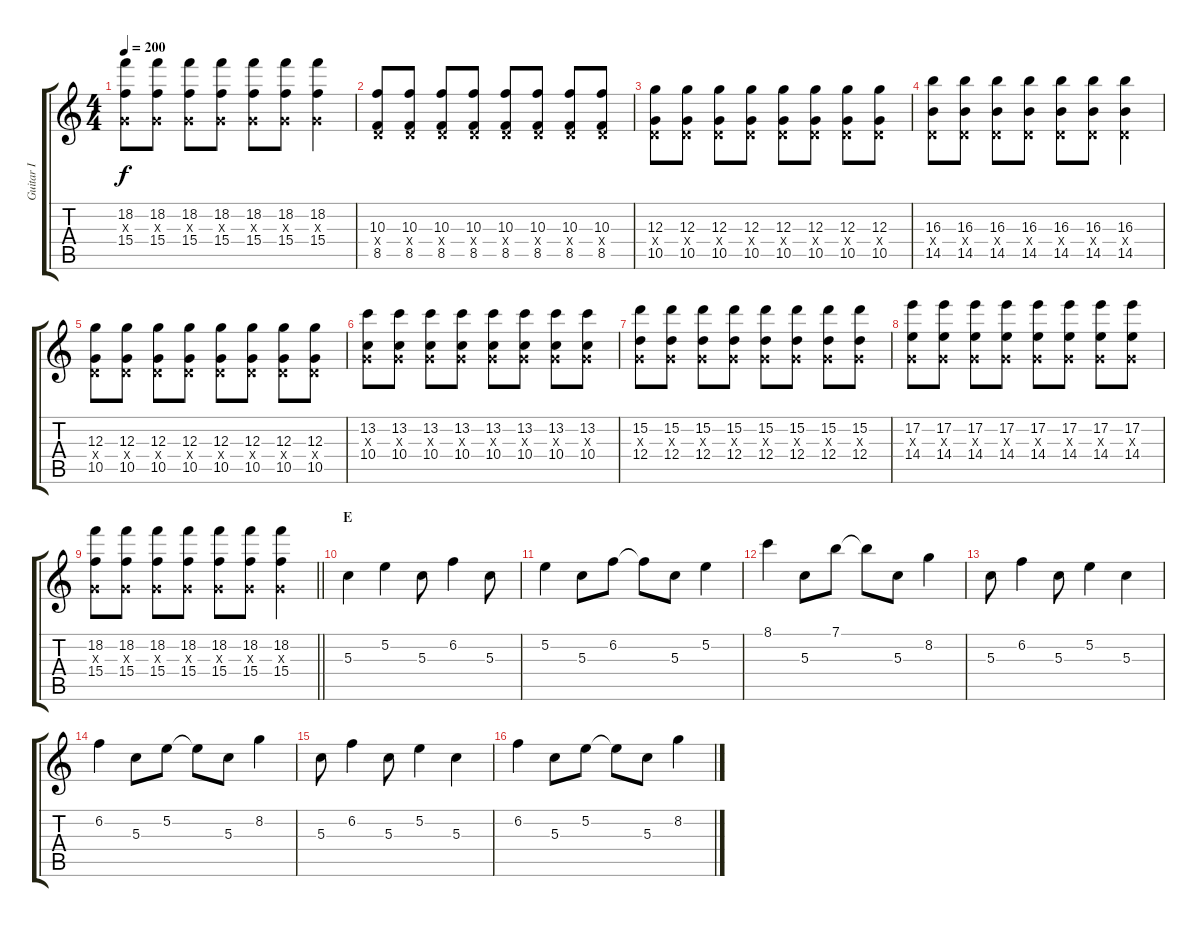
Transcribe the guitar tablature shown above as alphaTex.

\track ("Guitar I" "Guitar I") {instrument overdrivenguitar}
\staff {score tabs}
\tuning (E4 B3 G3 D3 A2 E2) {hide}
\ts (4 4)
\tempo 200
\clef g2
\ks c
(18.2 0.3{x} 15.4).8{dy f} (18.2 0.3{x} 15.4).8 (18.2 0.3{x} 15.4).8 (18.2 0.3{x} 15.4).8 (18.2 0.3{x} 15.4).8 (18.2 0.3{x} 15.4).8 (18.2 0.3{x} 15.4).4 |
(10.3 0.4{x} 8.5).8 (10.3 0.4{x} 8.5).8 (10.3 0.4{x} 8.5).8 (10.3 0.4{x} 8.5).8 (10.3 0.4{x} 8.5).8 (10.3 0.4{x} 8.5).8 (10.3 0.4{x} 8.5).8 (10.3 0.4{x} 8.5).8 |
(12.3 0.4{x} 10.5).8 (12.3 0.4{x} 10.5).8 (12.3 0.4{x} 10.5).8 (12.3 0.4{x} 10.5).8 (12.3 0.4{x} 10.5).8 (12.3 0.4{x} 10.5).8 (12.3 0.4{x} 10.5).8 (12.3 0.4{x} 10.5).8 |
(16.3 0.4{x} 14.5).8 (16.3 0.4{x} 14.5).8 (16.3 0.4{x} 14.5).8 (16.3 0.4{x} 14.5).8 (16.3 0.4{x} 14.5).8 (16.3 0.4{x} 14.5).8 (16.3 0.4{x} 14.5).4 |
(12.3 0.4{x} 10.5).8 (12.3 0.4{x} 10.5).8 (12.3 0.4{x} 10.5).8 (12.3 0.4{x} 10.5).8 (12.3 0.4{x} 10.5).8 (12.3 0.4{x} 10.5).8 (12.3 0.4{x} 10.5).8 (12.3 0.4{x} 10.5).8 |
(13.2 0.3{x} 10.4).8 (13.2 0.3{x} 10.4).8 (13.2 0.3{x} 10.4).8 (13.2 0.3{x} 10.4).8 (13.2 0.3{x} 10.4).8 (13.2 0.3{x} 10.4).8 (13.2 0.3{x} 10.4).8 (13.2 0.3{x} 10.4).8 |
(15.2 0.3{x} 12.4).8 (15.2 0.3{x} 12.4).8 (15.2 0.3{x} 12.4).8 (15.2 0.3{x} 12.4).8 (15.2 0.3{x} 12.4).8 (15.2 0.3{x} 12.4).8 (15.2 0.3{x} 12.4).8 (15.2 0.3{x} 12.4).8 |
(17.2 0.3{x} 14.4).8 (17.2 0.3{x} 14.4).8 (17.2 0.3{x} 14.4).8 (17.2 0.3{x} 14.4).8 (17.2 0.3{x} 14.4).8 (17.2 0.3{x} 14.4).8 (17.2 0.3{x} 14.4).8 (17.2 0.3{x} 14.4).8 |
\barLineRight lightlight
(18.2 0.3{x} 15.4).8 (18.2 0.3{x} 15.4).8 (18.2 0.3{x} 15.4).8 (18.2 0.3{x} 15.4).8 (18.2 0.3{x} 15.4).8 (18.2 0.3{x} 15.4).8 (18.2 0.3{x} 15.4).4 |
\section ("" "E")
5.3.4{volume 13 instrument electricguitarjazz} 5.2.4 5.3.8 6.2.4 5.3.8 |
5.2.4 5.3.8 6.2.8 6.2{t}.8 5.3.8 5.2.4 |
8.1.4 5.3.8 7.1.8 7.1{t}.8 5.3.8 8.2.4 |
5.3.8 6.2.4 5.3.8 5.2.4 5.3.4 |
6.2.4 5.3.8 5.2.8 5.2{t}.8 5.3.8 8.2.4 |
5.3.8 6.2.4 5.3.8 5.2.4 5.3.4 |
6.2.4 5.3.8 5.2.8 5.2{t}.8 5.3.8 8.2.4
